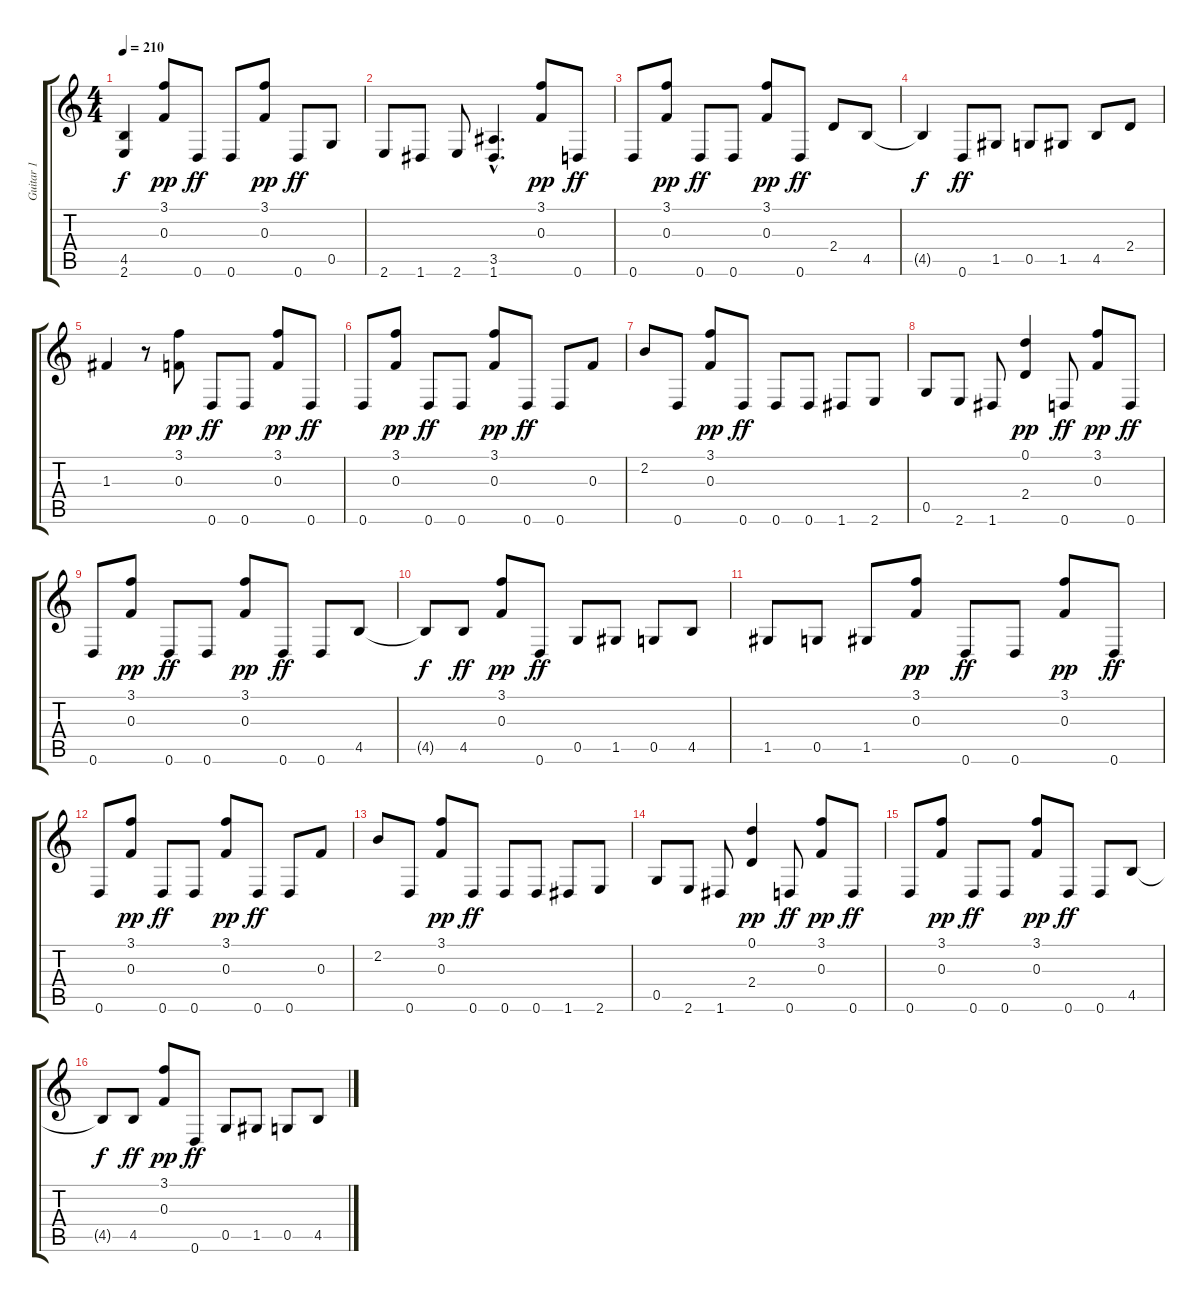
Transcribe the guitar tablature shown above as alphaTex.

\track ("Guitar 1" "Guitar 1") {instrument distortionguitar}
\staff {score tabs}
\tuning (D4 A3 F3 C3 G2 D2) {hide}
\ts (4 4)
\tempo 210
\clef g2
\ks c
(4.5{t} 2.6{t}).4{dy f} (3.1 0.3).8{dy pp} 0.6.8{dy ff} 0.6.8 (3.1 0.3).8{dy pp} 0.6.8{dy ff} 0.5.8 |
2.6.8 1.6.8 2.6.8 (3.5{hac} 1.6{hac}).4{d} (3.1 0.3).8{dy pp} 0.6.8{dy ff} |
0.6.8 (3.1 0.3).8{dy pp} 0.6.8{dy ff} 0.6.8 (3.1 0.3).8{dy pp} 0.6.8{dy ff} 2.4.8 4.5.8 |
4.5{t}.4{dy f} 0.6.8{dy ff} 1.5.8 0.5.8 1.5.8 4.5.8 2.4.8 |
1.3.4 r.8 (3.1 0.3).8{dy pp} 0.6.8{dy ff} 0.6.8 (3.1 0.3).8{dy pp} 0.6.8{dy ff} |
0.6.8 (3.1 0.3).8{dy pp} 0.6.8{dy ff} 0.6.8 (3.1 0.3).8{dy pp} 0.6.8{dy ff} 0.6.8 0.3.8 |
2.2.8 0.6.8 (3.1 0.3).8{dy pp} 0.6.8{dy ff} 0.6.8 0.6.8 1.6.8 2.6.8 |
0.5.8 2.6.8 1.6.8 (0.1 2.4).4{dy pp} 0.6.8{dy ff} (3.1 0.3).8{dy pp} 0.6.8{dy ff} |
0.6.8 (3.1 0.3).8{dy pp} 0.6.8{dy ff} 0.6.8 (3.1 0.3).8{dy pp} 0.6.8{dy ff} 0.6.8 4.5.8 |
4.5{t}.8{dy f} 4.5.8{dy ff} (3.1 0.3).8{dy pp} 0.6.8{dy ff} 0.5.8 1.5.8 0.5.8 4.5.8 |
1.5.8 0.5.8 1.5.8 (3.1 0.3).8{dy pp} 0.6.8{dy ff} 0.6.8 (3.1 0.3).8{dy pp} 0.6.8{dy ff} |
0.6.8 (3.1 0.3).8{dy pp} 0.6.8{dy ff} 0.6.8 (3.1 0.3).8{dy pp} 0.6.8{dy ff} 0.6.8 0.3.8 |
2.2.8 0.6.8 (3.1 0.3).8{dy pp} 0.6.8{dy ff} 0.6.8 0.6.8 1.6.8 2.6.8 |
0.5.8 2.6.8 1.6.8 (0.1 2.4).4{dy pp} 0.6.8{dy ff} (3.1 0.3).8{dy pp} 0.6.8{dy ff} |
0.6.8 (3.1 0.3).8{dy pp} 0.6.8{dy ff} 0.6.8 (3.1 0.3).8{dy pp} 0.6.8{dy ff} 0.6.8 4.5.8 |
4.5{t}.8{dy f} 4.5.8{dy ff} (3.1 0.3).8{dy pp} 0.6.8{dy ff} 0.5.8 1.5.8 0.5.8 4.5.8
